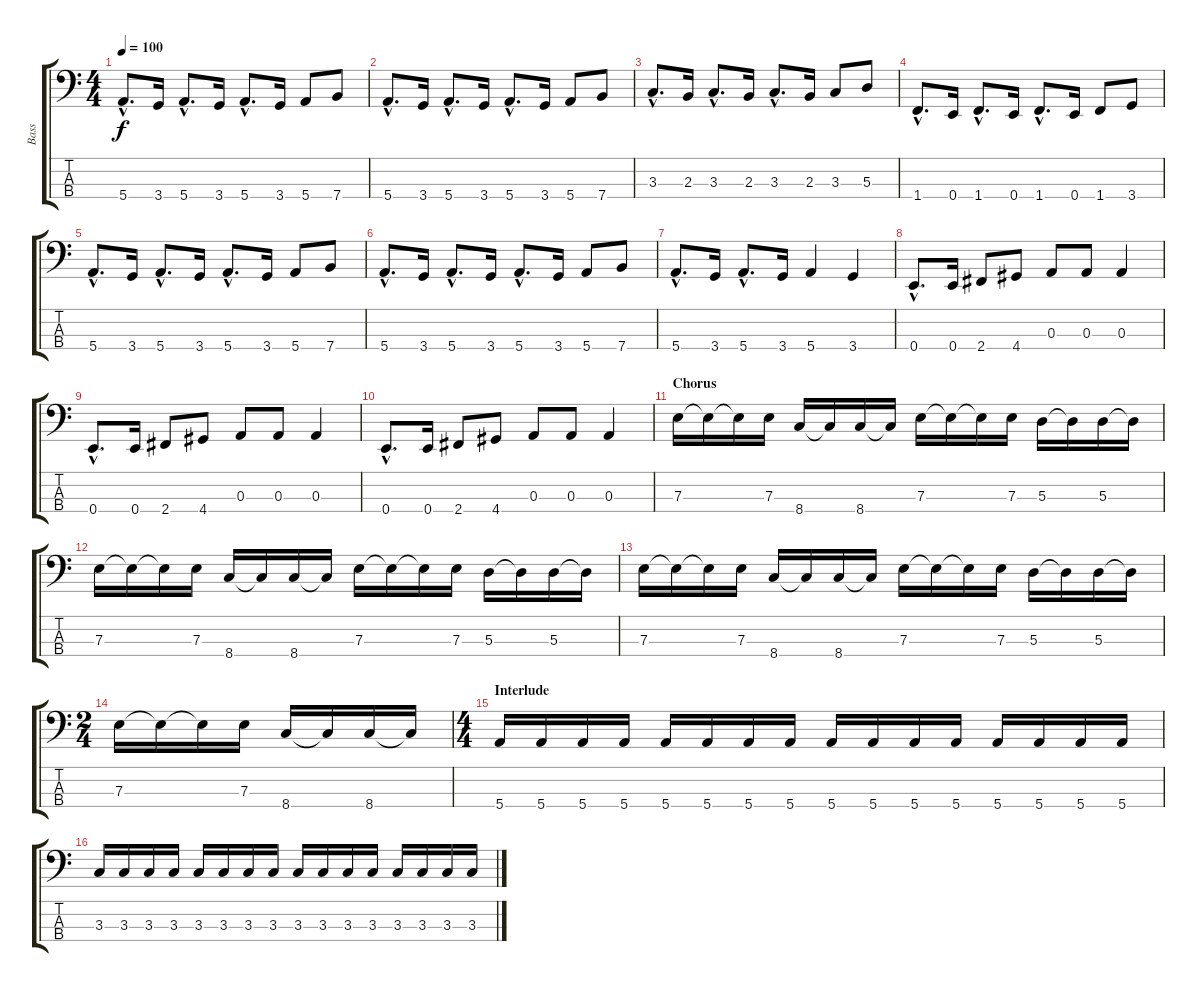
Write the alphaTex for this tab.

\track ("Bass" "Bass") {instrument electricbasspick}
\staff {score tabs}
\tuning (G2 D2 A1 E1) {hide}
\ts (4 4)
\tempo 100
\clef f4
\ks c
5.4{hac}.8{d dy f} 3.4.16 5.4{hac}.8{d} 3.4.16 5.4{hac}.8{d} 3.4.16 5.4.8 7.4.8 |
5.4{hac}.8{d} 3.4.16 5.4{hac}.8{d} 3.4.16 5.4{hac}.8{d} 3.4.16 5.4.8 7.4.8 |
3.3{hac}.8{d} 2.3.16 3.3{hac}.8{d} 2.3.16 3.3{hac}.8{d} 2.3.16 3.3.8 5.3.8 |
1.4{hac}.8{d} 0.4.16 1.4{hac}.8{d} 0.4.16 1.4{hac}.8{d} 0.4.16 1.4.8 3.4.8 |
5.4{hac}.8{d} 3.4.16 5.4{hac}.8{d} 3.4.16 5.4{hac}.8{d} 3.4.16 5.4.8 7.4.8 |
5.4{hac}.8{d} 3.4.16 5.4{hac}.8{d} 3.4.16 5.4{hac}.8{d} 3.4.16 5.4.8 7.4.8 |
5.4{hac}.8{d} 3.4.16 5.4{hac}.8{d} 3.4.16 5.4.4 3.4.4 |
0.4{hac}.8{d} 0.4.16 2.4.8 4.4.8 0.3.8 0.3.8 0.3.4 |
0.4{hac}.8{d} 0.4.16 2.4.8 4.4.8 0.3.8 0.3.8 0.3.4 |
0.4{hac}.8{d} 0.4.16 2.4.8 4.4.8 0.3.8 0.3.8 0.3.4 |
\section ("" "Chorus")
7.3.16 7.3{t}.16 7.3{t}.16 7.3.16 8.4.16 8.4{t}.16 8.4.16 8.4{t}.16 7.3.16 7.3{t}.16 7.3{t}.16 7.3.16 5.3.16 5.3{t}.16 5.3.16 5.3{t}.16 |
7.3.16 7.3{t}.16 7.3{t}.16 7.3.16 8.4.16 8.4{t}.16 8.4.16 8.4{t}.16 7.3.16 7.3{t}.16 7.3{t}.16 7.3.16 5.3.16 5.3{t}.16 5.3.16 5.3{t}.16 |
7.3.16 7.3{t}.16 7.3{t}.16 7.3.16 8.4.16 8.4{t}.16 8.4.16 8.4{t}.16 7.3.16 7.3{t}.16 7.3{t}.16 7.3.16 5.3.16 5.3{t}.16 5.3.16 5.3{t}.16 |
\ts (2 4)
7.3.16 7.3{t}.16 7.3{t}.16 7.3.16 8.4.16 8.4{t}.16 8.4.16 8.4{t}.16 |
\ts (4 4)
\section ("" "Interlude")
5.4.16 5.4.16 5.4.16 5.4.16 5.4.16 5.4.16 5.4.16 5.4.16 5.4.16 5.4.16 5.4.16 5.4.16 5.4.16 5.4.16 5.4.16 5.4.16 |
3.3.16 3.3.16 3.3.16 3.3.16 3.3.16 3.3.16 3.3.16 3.3.16 3.3.16 3.3.16 3.3.16 3.3.16 3.3.16 3.3.16 3.3.16 3.3.16
